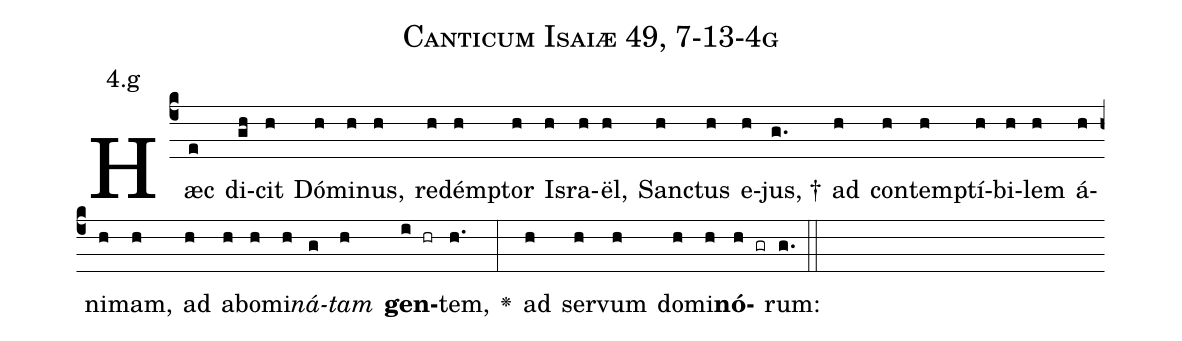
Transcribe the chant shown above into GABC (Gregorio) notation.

name: Canticum Isaiæ 49, 7-13-4g;
annotation: 4.g;
%%
(c4)Hæc(e) di(gh)cit(h) Dó(h)mi(h)nus,(h) re(h)dém(h)ptor(h) Is(h)ra(h)ël,(h) San(h)ctus(h) e(h)jus, †(g.) ad(h) con(h)tem(h)ptí(h)bi(h)lem(h) á(h)ni(h)mam,(h) ad(h) a(h)bo(h)mi(h)<i>ná</i>(g)<i>tam</i>(h) <b>gen</b>(i hr)tem,(h.) <v>\greheightstar</v>(:) ad(h) ser(h)vum(h) do(h)mi(h)<b>nó</b>(h gr)rum:(g.) (::)


%E(h) u(h) o(h) u(h) a(h) e.(g.) (::)
